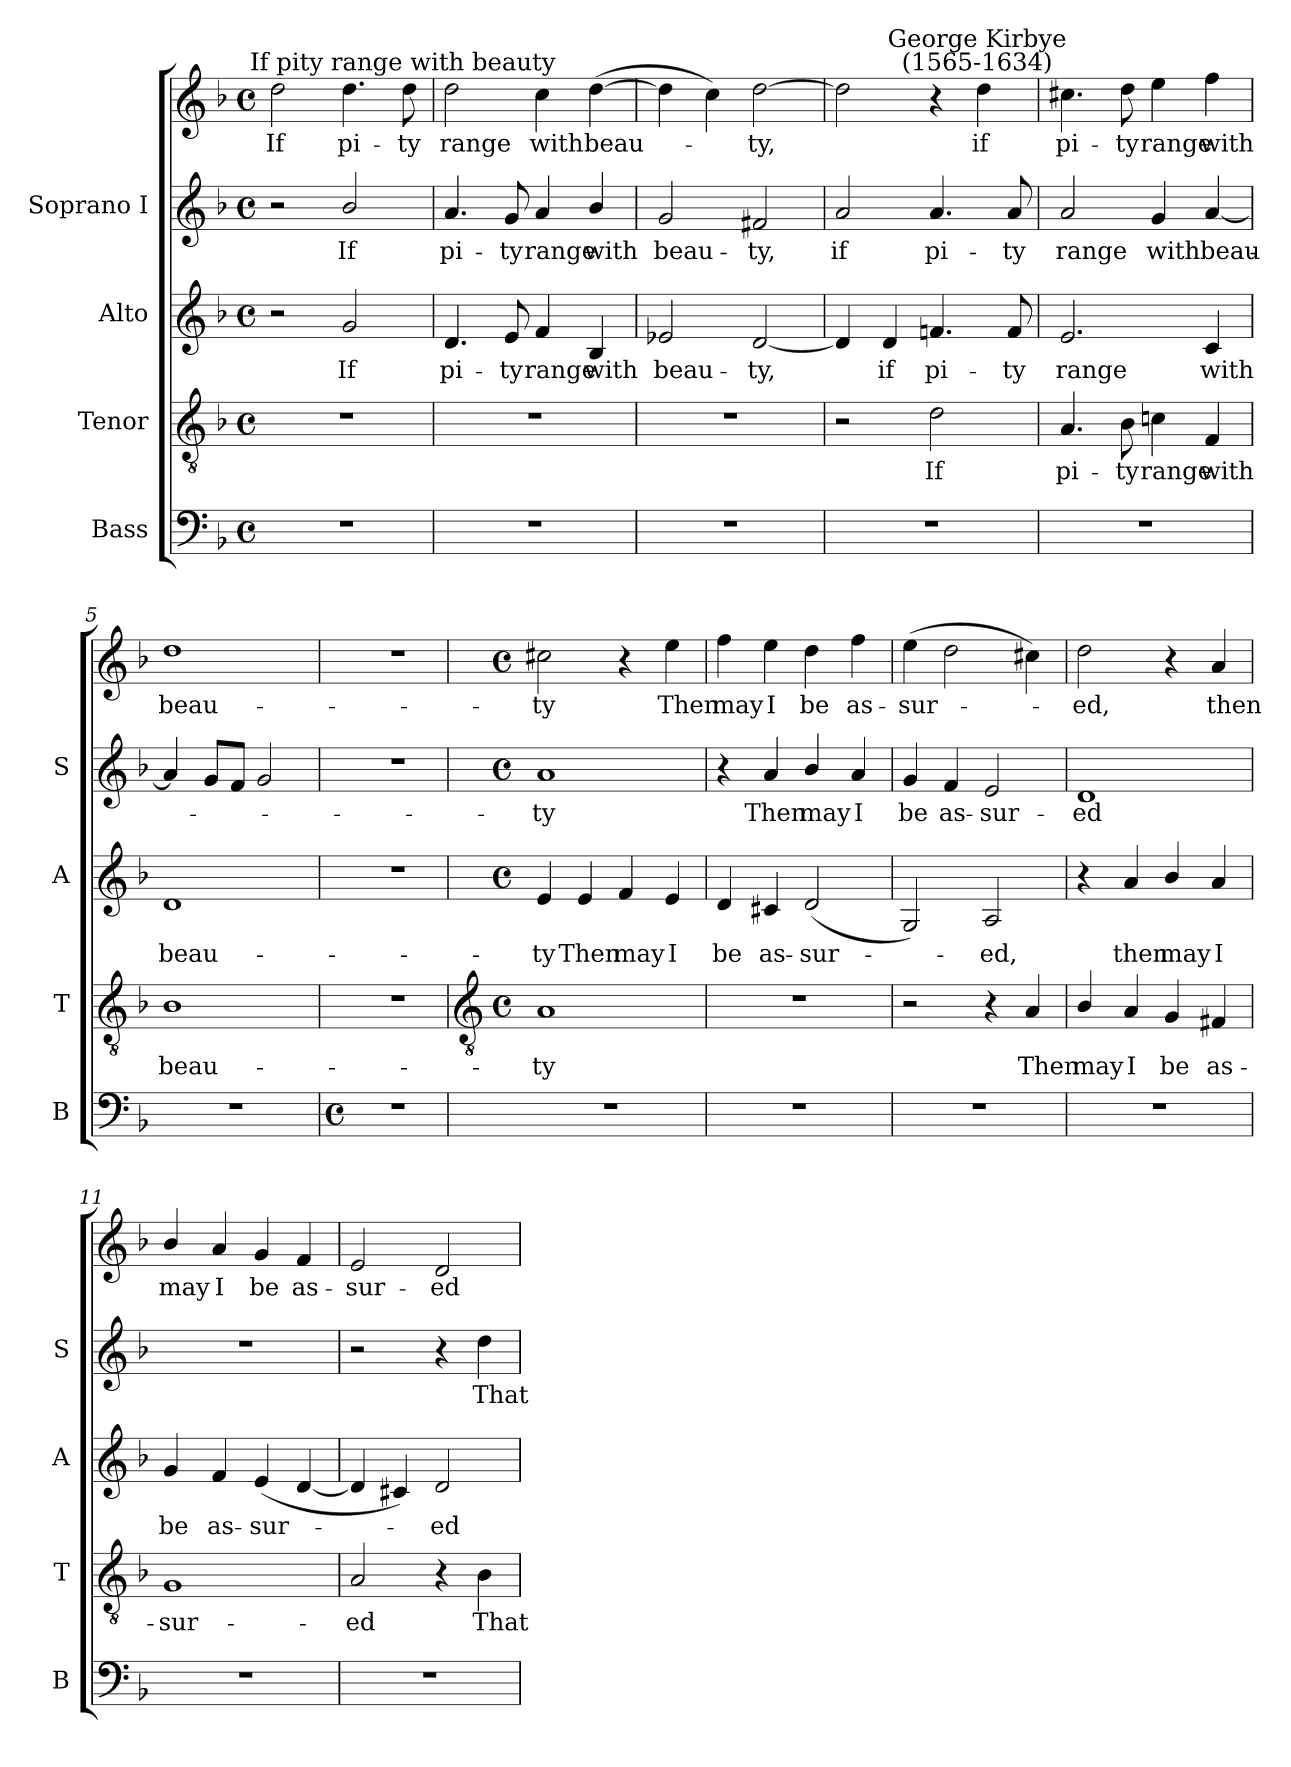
**kern	**kern	**text	**kern	**text	**kern	**text	**kern	**text
*part4	*part3	*part3	*part2	*part2	*part1	*part1	*part1	*part1
*staff5	*staff4	*staff4	*staff3	*staff3	*staff2	*staff2	*staff1	*staff1
*I"Bass	*I"Tenor	*	*I"Alto	*	*I"Soprano I	*	*	*
*I'B	*I'T	*	*I'A	*	*I'S	*	*	*
*clefF4	*clefGv2	*	*clefG2	*	*clefG2	*	*clefG2	*
*k[b-]	*k[b-]	*	*k[b-]	*	*k[b-]	*	*k[b-]	*
*F:	*F:	*	*F:	*	*F:	*	*F:	*
*M4/4	*M4/4	*	*M4/4	*	*M4/4	*	*M4/4	*
*met(c)	*met(c)	*	*met(c)	*	*met(c)	*	*met(c)	*
=1	=1	=1	=1	=1	=1	=1	=1	=1
!	!	!	!	!	!	!	!	!LO:LY:b
1r	1r	.	2r	.	2r	.	2dd	If
!	!	!	!	!LO:LY:b	!	!LO:LY:b	!	!LO:LY:b
.	.	.	2g	If	2b-/	If	4.dd	pi-
!	!	!	!	!	!	!	!LO:TX:a:cj:t=If pity range with beauty	!
!	!	!	!	!	!	!	!	!LO:LY:b
.	.	.	.	.	.	.	8dd	-ty
=1A	=1A	=1A	=1A	=1A	=1A	=1A	=1A	=1A
!	!	!	!	!LO:LY:b	!	!LO:LY:b	!	!LO:LY:b
1r	1r	.	4.d	pi-	4.a	pi-	2dd	range
!	!	!	!	!LO:LY:b	!	!LO:LY:b	!	!
.	.	.	8e	-ty	8g	-ty	.	.
!	!	!	!	!LO:LY:b	!	!LO:LY:b	!	!LO:LY:b
.	.	.	4f	range	4a	range	4cc	with
!	!	!	!	!LO:LY:b	!	!LO:LY:b	!	!LO:LY:b
.	.	.	4B-	with	4b-/	with	(>[4dd	beau-
=2A	=2A	=2A	=2A	=2A	=2A	=2A	=2A	=2A
!	!	!	!	!LO:LY:b	!	!LO:LY:b	!	!
1r	1r	.	2e-X	beau-	2g	beau-	4dd]	.
.	.	.	.	.	.	.	4cc)	.
!	!	!	!	!LO:LY:b	!	!LO:LY:b	!	!LO:LY:b
.	.	.	[2d	-ty,	2f#X	-ty,	[2dd	ty,
=3A	=3A	=3A	=3A	=3A	=3A	=3A	=3A	=3A
!	!	!	!	!	!	!LO:LY:b	!	!
1r	2r	.	4d]	.	2a	if	2dd]	.
!	!	!	!	!LO:LY:b	!	!	!	!
.	.	.	4d	if	.	.	.	.
!	!	!LO:LY:b	!	!LO:LY:b	!	!LO:LY:b	!	!
.	2d	If	4.fn	pi-	4.a	pi-	4r	.
!	!	!	!	!	!	!	!LO:TX:a:cj:t=George Kirbye\n(1565-1634)	!
!	!	!	!	!	!	!	!	!LO:LY:b
.	.	.	.	.	.	.	4dd	if
!	!	!	!	!LO:LY:b	!	!LO:LY:b	!	!
.	.	.	8f	-ty	8a	-ty	.	.
=4A	=4A	=4A	=4A	=4A	=4A	=4A	=4A	=4A
!	!	!LO:LY:b	!	!LO:LY:b	!	!LO:LY:b	!	!LO:LY:b
1r	4.A	pi-	2.e	range	2a	range	4.cc#X	pi-
!	!	!LO:LY:b	!	!	!	!	!	!LO:LY:b
.	8B-	-ty	.	.	.	.	8dd	-ty
!	!	!LO:LY:b	!	!	!	!LO:LY:b	!	!LO:LY:b
.	4cn	range	.	.	4g	with	4ee	range
!	!	!LO:LY:b	!	!LO:LY:b	!	!LO:LY:b	!	!LO:LY:b
.	4F	with	4c	with	[4a	beau-	4ff	with
=5A	=5A	=5A	=5A	=5A	=5A	=5A	=5A	=5A
!	!	!LO:LY:b	!	!LO:LY:b	!	!	!	!LO:LY:b
1r	1B-	beau-	1d	beau-	4a]	.	1dd	beau-
.	.	.	.	.	8gL	.	.	.
.	.	.	.	.	8fJ	.	.	.
.	.	.	.	.	2g	.	.	.
!!LO:LB:g=z
=6A	=6A	=6A	=6A	=6A	=6A	=6A	=6A	=6A
*M4/4	*	*	*	*	*	*	*	*
*met(c)	*	*	*	*	*	*	*	*
1r	1r	.	1r	.	1r	.	1r	.
!!LO:LB:g=z
=7	=7	=7	=7	=7	=7	=7	=7	=7
*	*clefGv2	*	*	*	*	*	*	*
*	*M4/4	*	*M4/4	*	*M4/4	*	*M4/4	*
*	*met(c)	*	*met(c)	*	*met(c)	*	*met(c)	*
!	!	!LO:LY:b	!	!LO:LY:b	!	!LO:LY:b	!	!LO:LY:b
1r	1A	-ty	4e	-ty	1a	ty	2cc#X	-ty
!	!	!	!	!LO:LY:b	!	!	!	!
.	.	.	4e	Then	.	.	.	.
!	!	!	!	!LO:LY:b	!	!	!	!
.	.	.	4f	may	.	.	4r	.
!	!	!	!	!LO:LY:b	!	!	!	!LO:LY:b
.	.	.	4e	I	.	.	4ee	Then
=8	=8	=8	=8	=8	=8	=8	=8	=8
!	!	!	!	!LO:LY:b	!	!	!	!LO:LY:b
1r	1r	.	4d	be	4r	.	4ff	may
!	!	!	!	!LO:LY:b	!	!LO:LY:b	!	!LO:LY:b
.	.	.	4c#X	as-	4a	-Then	4ee	I
!	!	!	!	!LO:LY:b	!	!LO:LY:b	!	!LO:LY:b
.	.	.	(<2d	-sur-	4b-/	may	4dd	be
!	!	!	!	!	!	!LO:LY:b	!	!LO:LY:b
.	.	.	.	.	4a	I	4ff	as-
=9	=9	=9	=9	=9	=9	=9	=9	=9
!	!	!	!	!	!	!LO:LY:b	!	!LO:LY:b
1r	2r	.	2G)	.	4g	be	(>4ee	sur-
!	!	!	!	!	!	!LO:LY:b	!	!
.	.	.	.	.	4f	as-	2dd	.
!	!	!	!	!LO:LY:b	!	!LO:LY:b	!	!
.	4r	.	2A	ed,	2e	-sur-	.	.
!	!	!LO:LY:b	!	!	!	!	!	!
.	4A	Then	.	.	.	.	4cc#X)	.
=10	=10	=10	=10	=10	=10	=10	=10	=10
!	!	!LO:LY:b	!	!	!	!LO:LY:b	!	!LO:LY:b
1r	4B-/	may	4r	.	1d	ed	2dd	-ed,
!	!	!LO:LY:b	!	!LO:LY:b	!	!	!	!
.	4A	I	4a	then	.	.	.	.
!	!	!LO:LY:b	!	!LO:LY:b	!	!	!	!
.	4G	be	4b-/	may	.	.	4r	.
!	!	!LO:LY:b	!	!LO:LY:b	!	!	!	!LO:LY:b
.	4F#X	as-	4a	I	.	.	4a	then
=11	=11	=11	=11	=11	=11	=11	=11	=11
!	!	!LO:LY:b	!	!LO:LY:b	!	!	!	!LO:LY:b
1r	1G	-sur-	4g	be	1r	.	4b-/	may
!	!	!	!	!LO:LY:b	!	!	!	!LO:LY:b
.	.	.	4f	as-	.	.	4a	I
!	!	!	!	!LO:LY:b	!	!	!	!LO:LY:b
.	.	.	(<4e	-sur-	.	.	4g	be
!	!	!	!	!	!	!	!	!LO:LY:b
.	.	.	[4d	.	.	.	4f	as-
!!LO:LB:g=z
=12	=12	=12	=12	=12	=12	=12	=12	=12
!	!	!LO:LY:b	!	!	!	!	!	!LO:LY:b
1r	2A	-ed	4d]	.	2r	.	2e	-sur-
.	.	.	4c#X)	.	.	.	.	.
!	!	!	!	!LO:LY:b	!	!	!	!LO:LY:b
.	4r	.	2d	ed	4r	.	2d	-ed
!	!	!LO:LY:b	!	!	!	!LO:LY:b	!	!
.	4B-	That	.	.	4dd	That	.	.
=	=	=	=	=	=	=	=	=
*-	*-	*-	*-	*-	*-	*-	*-	*-
